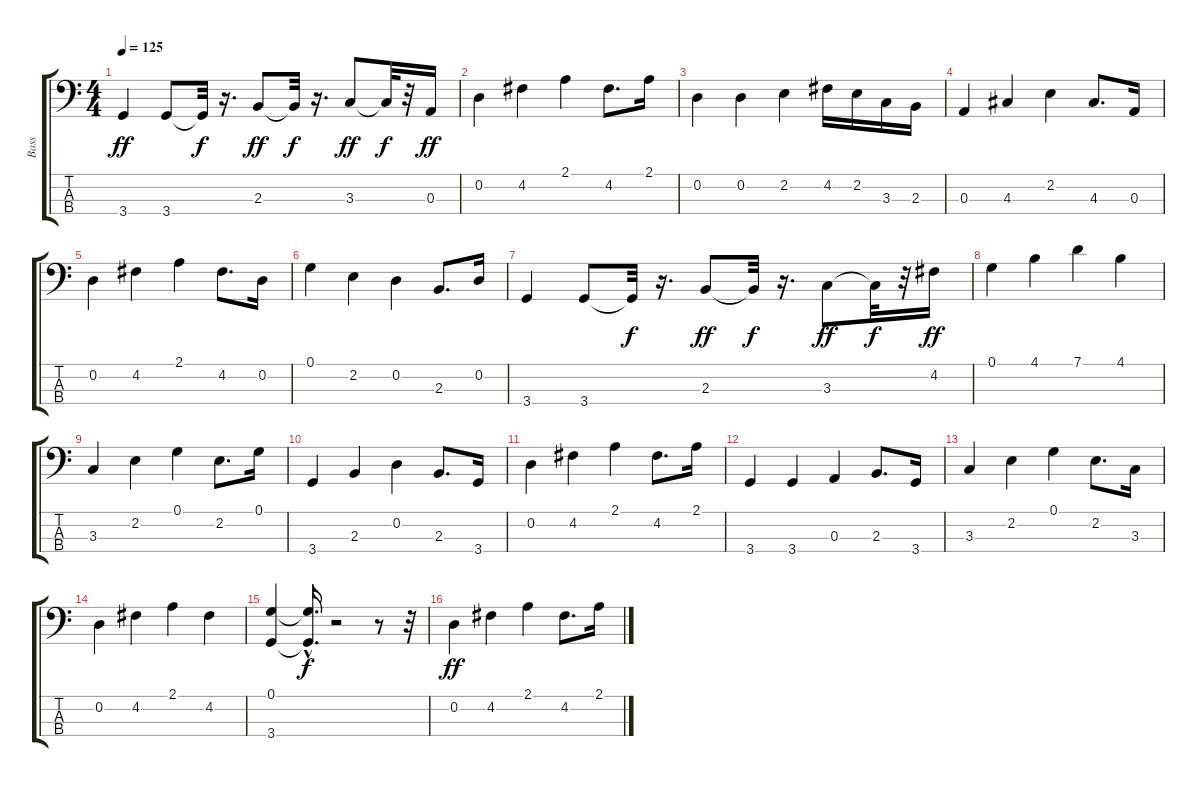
\track ("Bass" "Bass") {instrument acousticbass}
\staff {score tabs}
\tuning (G2 D2 A1 E1) {hide}
\ts (4 4)
\tempo 125
\clef f4
\ks c
3.4.4{dy ff} 3.4.8 3.4{t}.32{dy f} r.16{d} 2.3.8{dy ff} 2.3{t}.32{dy f} r.16{d} 3.3.8{dy ff} 3.3{t}.32{dy f} r.32 0.3.16{dy ff} |
0.2.4 4.2.4 2.1.4 4.2.8{d} 2.1.16 |
0.2.4 0.2.4 2.2.4 4.2.16 2.2.16 3.3.16 2.3.16 |
0.3.4 4.3.4 2.2.4 4.3.8{d} 0.3.16 |
0.2.4 4.2.4 2.1.4 4.2.8{d} 0.2.16 |
0.1.4 2.2.4 0.2.4 2.3.8{d} 0.2.16 |
3.4.4 3.4.8 3.4{t}.32{dy f} r.16{d} 2.3.8{dy ff} 2.3{t}.32{dy f} r.16{d} 3.3.8{dy ff} 3.3{t}.32{dy f} r.32 4.2.16{dy ff} |
0.1.4 4.1.4 7.1.4 4.1.4 |
3.3.4 2.2.4 0.1.4 2.2.8{d} 0.1.16 |
3.4.4 2.3.4 0.2.4 2.3.8{d} 3.4.16 |
0.2.4 4.2.4 2.1.4 4.2.8{d} 2.1.16 |
3.4.4 3.4.4 0.3.4 2.3.8{d} 3.4.16 |
3.3.4 2.2.4 0.1.4 2.2.8{d} 3.3.16 |
0.2.4 4.2.4 2.1.4 4.2.4 |
(0.1 3.4).4 (0.1{hac t} 3.4{hac t}).16{d dy f} r.2 r.8 r.32 |
0.2.4{dy ff} 4.2.4 2.1.4 4.2.8{d} 2.1.16
